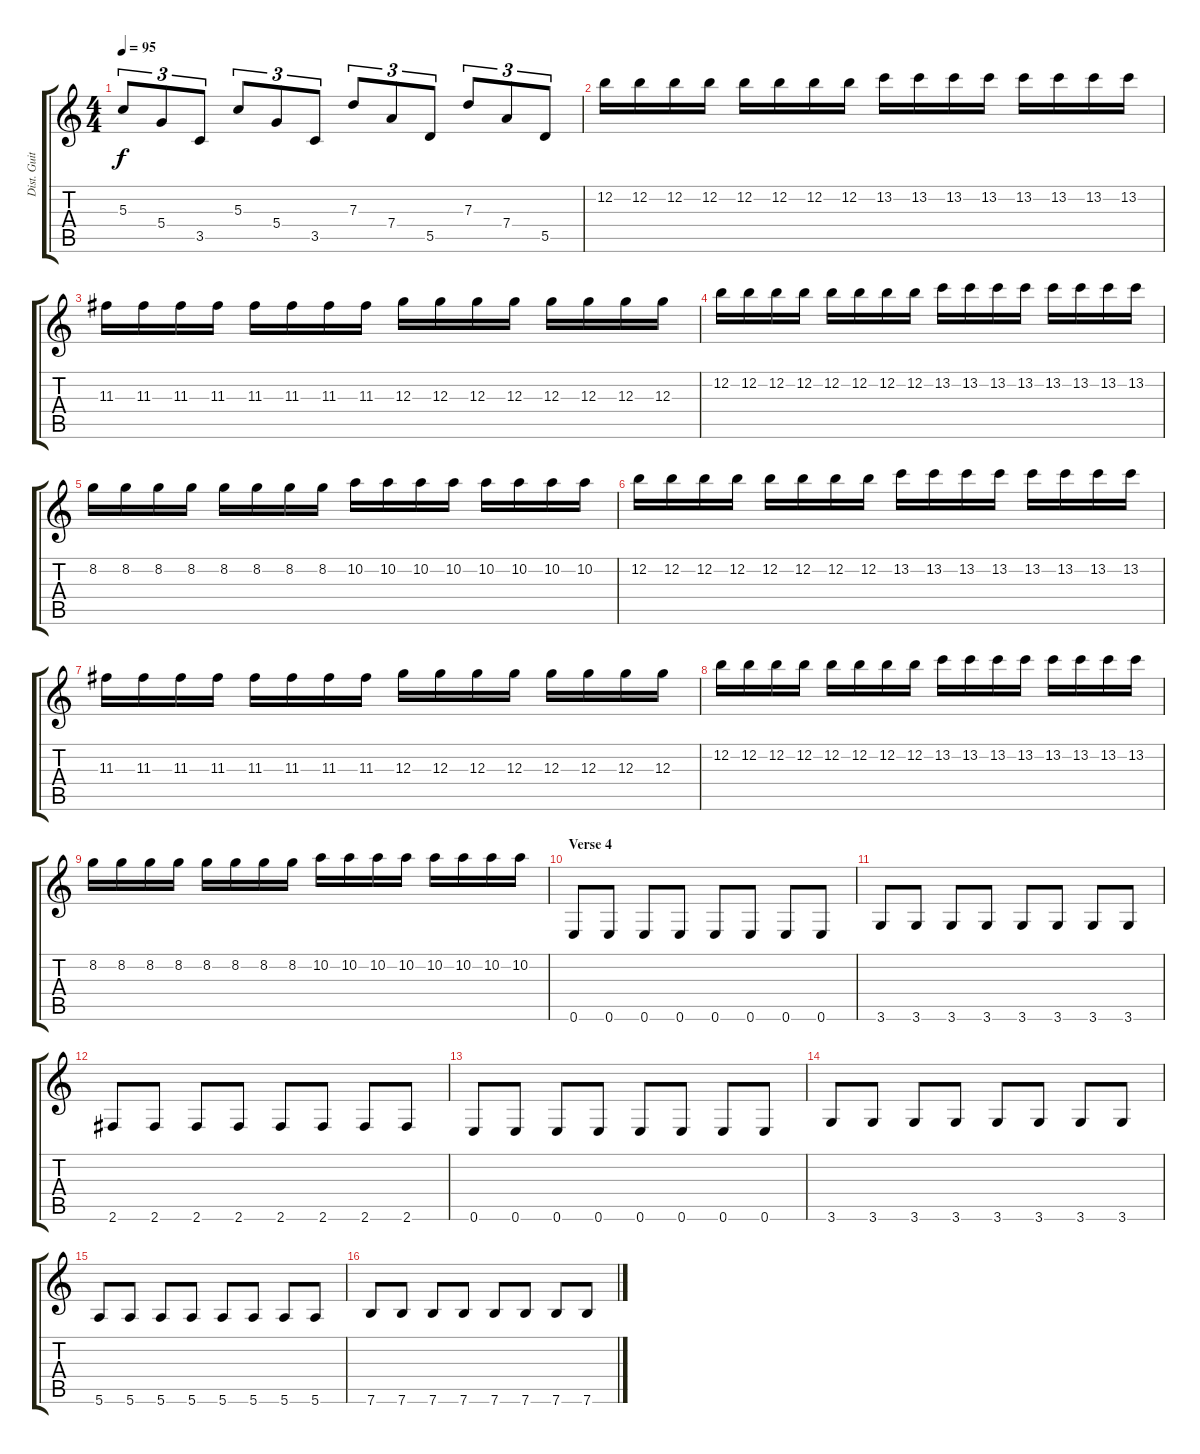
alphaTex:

\track ("Dist. Guitar" "Dist. Guit") {instrument distortionguitar}
\staff {score tabs}
\tuning (E4 B3 G3 D3 A2 E2) {hide}
\ts (4 4)
\tempo 95
\clef g2
\ks c
5.3.8{tu (3 2) dy f} 5.4.8{tu (3 2)} 3.5.8{tu (3 2)} 5.3.8{tu (3 2)} 5.4.8{tu (3 2)} 3.5.8{tu (3 2)} 7.3.8{tu (3 2)} 7.4.8{tu (3 2)} 5.5.8{tu (3 2)} 7.3.8{tu (3 2)} 7.4.8{tu (3 2)} 5.5.8{tu (3 2)} |
12.2.16 12.2.16 12.2.16 12.2.16 12.2.16 12.2.16 12.2.16 12.2.16 13.2.16 13.2.16 13.2.16 13.2.16 13.2.16 13.2.16 13.2.16 13.2.16 |
11.3.16 11.3.16 11.3.16 11.3.16 11.3.16 11.3.16 11.3.16 11.3.16 12.3.16 12.3.16 12.3.16 12.3.16 12.3.16 12.3.16 12.3.16 12.3.16 |
12.2.16 12.2.16 12.2.16 12.2.16 12.2.16 12.2.16 12.2.16 12.2.16 13.2.16 13.2.16 13.2.16 13.2.16 13.2.16 13.2.16 13.2.16 13.2.16 |
8.2.16 8.2.16 8.2.16 8.2.16 8.2.16 8.2.16 8.2.16 8.2.16 10.2.16 10.2.16 10.2.16 10.2.16 10.2.16 10.2.16 10.2.16 10.2.16 |
12.2.16 12.2.16 12.2.16 12.2.16 12.2.16 12.2.16 12.2.16 12.2.16 13.2.16 13.2.16 13.2.16 13.2.16 13.2.16 13.2.16 13.2.16 13.2.16 |
11.3.16 11.3.16 11.3.16 11.3.16 11.3.16 11.3.16 11.3.16 11.3.16 12.3.16 12.3.16 12.3.16 12.3.16 12.3.16 12.3.16 12.3.16 12.3.16 |
12.2.16 12.2.16 12.2.16 12.2.16 12.2.16 12.2.16 12.2.16 12.2.16 13.2.16 13.2.16 13.2.16 13.2.16 13.2.16 13.2.16 13.2.16 13.2.16 |
8.2.16 8.2.16 8.2.16 8.2.16 8.2.16 8.2.16 8.2.16 8.2.16 10.2.16 10.2.16 10.2.16 10.2.16 10.2.16 10.2.16 10.2.16 10.2.16 |
\section ("" "Verse 4")
0.6.8 0.6.8 0.6.8 0.6.8 0.6.8 0.6.8 0.6.8 0.6.8 |
3.6.8 3.6.8 3.6.8 3.6.8 3.6.8 3.6.8 3.6.8 3.6.8 |
2.6.8 2.6.8 2.6.8 2.6.8 2.6.8 2.6.8 2.6.8 2.6.8 |
0.6.8 0.6.8 0.6.8 0.6.8 0.6.8 0.6.8 0.6.8 0.6.8 |
3.6.8 3.6.8 3.6.8 3.6.8 3.6.8 3.6.8 3.6.8 3.6.8 |
5.6.8 5.6.8 5.6.8 5.6.8 5.6.8 5.6.8 5.6.8 5.6.8 |
7.6.8 7.6.8 7.6.8 7.6.8 7.6.8 7.6.8 7.6.8 7.6.8
